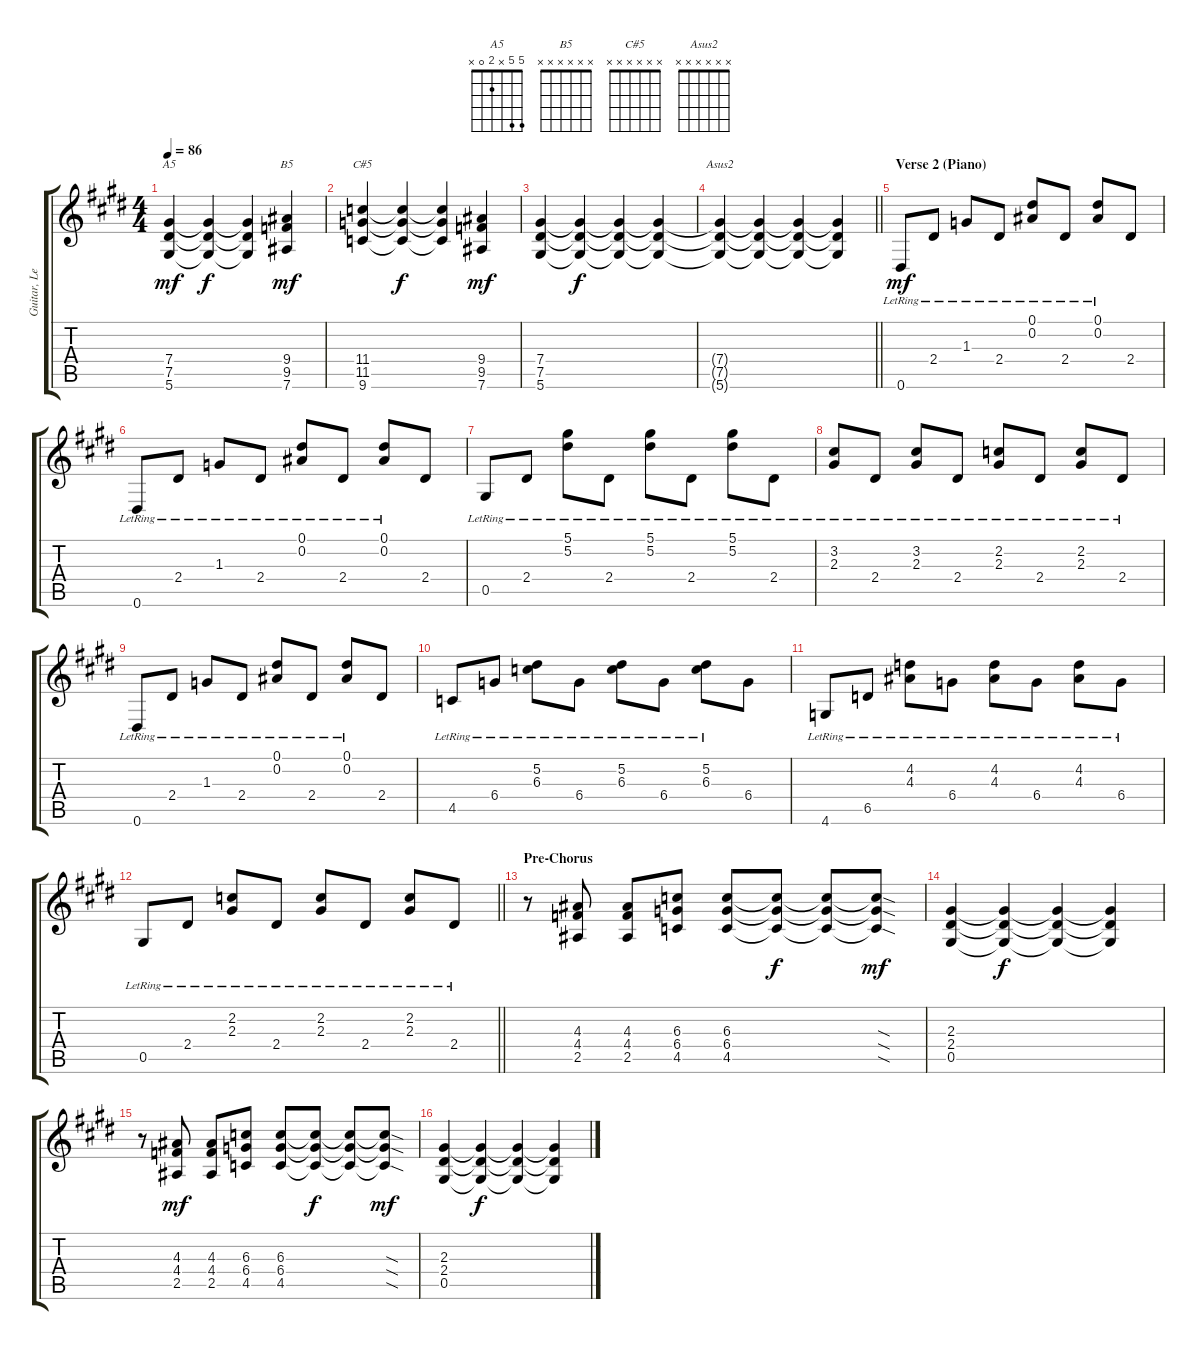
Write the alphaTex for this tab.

\track ("Guitar, Lead" "Guitar, Le") {instrument overdrivenguitar}
\staff {score tabs}
\tuning (Eb4 Bb3 Gb3 Db3 Ab2 Eb2) {hide}
\chord ("A5" 5 5 x 2 0 x)
\chord ("B5" x x x x x x)
\chord ("C#5" x x x x x x)
\chord ("Asus2" x x x x x x)
\ts (4 4)
\tempo 86
\clef g2
\ks e
(7.4 7.5 5.6).4{ch "A5" dy mf} (7.4{t} 7.5{t} 5.6{t}).4{dy f} (7.4{t} 7.5{t} 5.6{t}).4 (9.4 9.5 7.6).4{ch "B5" dy mf} |
(11.4 11.5 9.6).4{ch "C#5"} (11.4{t} 11.5{t} 9.6{t}).4{dy f} (11.4{t} 11.5{t} 9.6{t}).4 (9.4 9.5 7.6).4{dy mf} |
(7.4 7.5 5.6).4 (7.4{t} 7.5{t} 5.6{t}).4{dy f} (7.4{t} 7.5{t} 5.6{t}).4 (7.4{t} 7.5{t} 5.6{t}).4 |
\barLineRight lightlight
(7.4{t} 7.5{t} 5.6{t}).4{ch "Asus2"} (7.4{t} 7.5{t} 5.6{t}).4 (7.4{t} 7.5{t} 5.6{t}).4 (7.4{t} 7.5{t} 5.6{t}).4 |
\section ("" "Verse 2 (Piano)")
0.6{lr}.8{dy mf instrument electricguitarclean} 2.4{lr}.8 1.3{lr}.8 2.4{lr}.8 (0.1{lr} 0.2{lr}).8 2.4{lr}.8 (0.1{lr} 0.2{lr}).8 2.4.8 |
0.6{lr}.8 2.4{lr}.8 1.3{lr}.8 2.4{lr}.8 (0.1{lr} 0.2{lr}).8 2.4{lr}.8 (0.1{lr} 0.2{lr}).8 2.4.8 |
0.5{lr}.8 2.4{lr}.8 (5.1{lr} 5.2{lr}).8 2.4{lr}.8 (5.1{lr} 5.2{lr}).8 2.4{lr}.8 (5.1{lr} 5.2{lr}).8 2.4{lr}.8 |
(3.2{lr} 2.3{lr}).8 2.4{lr}.8 (3.2{lr} 2.3{lr}).8 2.4{lr}.8 (2.2{lr} 2.3{lr}).8 2.4{lr}.8 (2.2{lr} 2.3{lr}).8 2.4{lr}.8 |
0.6{lr}.8 2.4{lr}.8 1.3{lr}.8 2.4{lr}.8 (0.1{lr} 0.2{lr}).8 2.4{lr}.8 (0.1{lr} 0.2{lr}).8 2.4.8 |
4.5{lr}.8 6.4{lr}.8 (5.2{lr} 6.3{lr}).8 6.4{lr}.8 (5.2{lr} 6.3{lr}).8 6.4{lr}.8 (5.2{lr} 6.3{lr}).8 6.4.8 |
4.6{lr}.8 6.5{lr}.8 (4.2{lr} 4.3{lr}).8 6.4{lr}.8 (4.2{lr} 4.3{lr}).8 6.4{lr}.8 (4.2{lr} 4.3{lr}).8 6.4{lr}.8 |
\barLineRight lightlight
0.5{lr}.8 2.4{lr}.8 (2.2{lr} 2.3{lr}).8 2.4{lr}.8 (2.2{lr} 2.3{lr}).8 2.4{lr}.8 (2.2{lr} 2.3{lr}).8 2.4{lr}.8 |
\section ("" "Pre-Chorus")
r.8{instrument overdrivenguitar} (4.3 4.4 2.5).8 (4.3 4.4 2.5).8 (6.3 6.4 4.5).8 (6.3 6.4 4.5).8 (6.3{t} 6.4{t} 4.5{t}).8{dy f} (6.3{t} 6.4{t} 4.5{t}).8 (6.3{sod t} 6.4{sod t} 4.5{sod t}).8{dy mf} |
(2.3 2.4 0.5).4 (2.3{t} 2.4{t} 0.5{t}).4{dy f} (2.3{t} 2.4{t} 0.5{t}).4 (2.3{t} 2.4{t} 0.5{t}).4 |
r.8 (4.3 4.4 2.5).8{dy mf} (4.3 4.4 2.5).8 (6.3 6.4 4.5).8 (6.3 6.4 4.5).8 (6.3{t} 6.4{t} 4.5{t}).8{dy f} (6.3{t} 6.4{t} 4.5{t}).8 (6.3{sod t} 6.4{sod t} 4.5{sod t}).8{dy mf} |
(2.3 2.4 0.5).4 (2.3{t} 2.4{t} 0.5{t}).4{dy f} (2.3{t} 2.4{t} 0.5{t}).4 (2.3{t} 2.4{t} 0.5{t}).4
